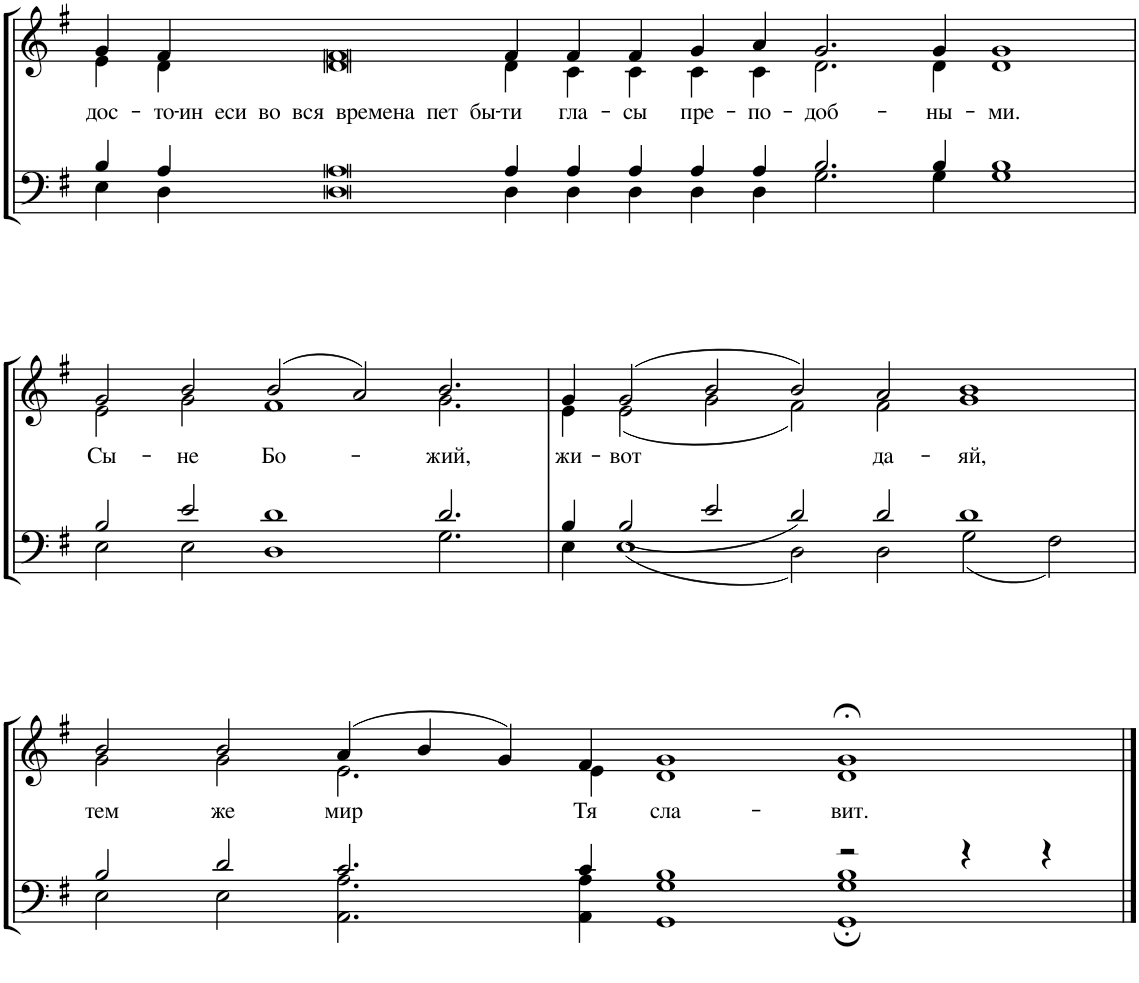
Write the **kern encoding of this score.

**kern	**kern	**text
*part1	*part1	*part1
*staff2	*staff1	*staff1
*I"Piano	*	*
*I'Pno.	*	*
!!LO:PB:g=z
*clefF4	*clefG2	*
*k[f#]	*k[f#]	*
*M63/4	*M63/4	*
=8	=8	=8
*^	*^	*
*	*^	*	*	*
!	!	!	!	!	!LO:LY:b
000ryy	4B/	4E\	4g/	4e\	дос-
!	!	!	!	!	!LO:LY:b
.	4A/	4D\	4f#/	4d\	-то-
!	!	!	!	!	!LO:LY:b
.	4A	4D	4f#	4d	-ин еси во вся времена пет бы-
!	!	!	!	!	!LO:LY:b
.	4A/	4D\	4f#/	4d\	-ти
!	!	!	!	!	!LO:LY:b
.	4A/	4D\	4f#/	4c\	гла-
!	!	!	!	!	!LO:LY:b
.	4A/	4D\	4f#/	4c\	-сы
!	!	!	!	!	!LO:LY:b
.	4A/	4D\	4g/	4c\	пре-
!	!	!	!	!	!LO:LY:b
.	4A/	4D\	4a/	4c\	-по-
!	!	!	!	!	!LO:LY:b
.	2.B/	2.G\	2.g/	2.d\	-доб-
!	!	!	!	!	!LO:LY:b
.	4B/	4G\	4g/	4d\	-ны-
!	!	!	!	!	!LO:LY:b
.	1B	1G	1g	1d	-ми.
.	1ryy	1ryy	000ryy	000ryy	.
.	1ryy	1ryy	.	.	.
.	1ryy	1ryy	.	.	.
.	1ryy	1ryy	.	.	.
4%31ryy	1ryy	1ryy	.	.	.
.	1ryy	1ryy	.	.	.
.	1ryy	1ryy	.	.	.
.	1ryy	1ryy	.	.	.
.	4%15ryy	4%15ryy	4%15ryy	4%15ryy	.
!!LO:LB:g=z	!!
=9	=9	=9	=9	=9	=9
!	!	!	!	!	!LO:LY:b
000ryy	2B/	2E\	2g/	2e\	Сы-
!	!	!	!	!	!LO:LY:b
.	2e/	2E\	2b/	2g\	-не
!	!	!	!	!	!LO:LY:b
.	1d	1D	(2b/	1f#	Бо-
.	.	.	2a/)	.	.
!	!	!	!	!	!LO:LY:b
.	2.d/	2.G\	2.b/	2.g\	-жий,
.	1ryy	1ryy	000ryy	000ryy	.
.	000.ryy	000.ryy	.	.	.
4%31ryy	.	.	.	.	.
.	.	.	00ryy	00ryy	.
.	.	.	1ryy	1ryy	.
=10	=10	=10	=10	=10	=10
!	!	!	!	!	!LO:LY:b
000ryy	4B/	4E\	4g/	4e\	жи-
!	!	!	!	!	!LO:LY:b
.	2B/	1E	(2g/	(2e\	-вот
.	2e/	.	2b/	2g\	.
.	2d/	2D\	2b/)	2f#\)	.
!	!	!	!	!	!LO:LY:b
.	2d/	2D\	2a/	2f#\	да-
!	!	!	!	!	!LO:LY:b
.	1d	2G\	1b	1g	-яй,
.	.	2F#\	.	.	.
.	1ryy	1ryy	000ryy	000ryy	.
.	1ryy	1ryy	.	.	.
.	1ryy	1ryy	.	.	.
.	1ryy	1ryy	.	.	.
.	1ryy	1ryy	.	.	.
4%31ryy	.	.	.	.	.
.	2%15ryy	2%15ryy	.	.	.
.	.	.	00ryy	00ryy	.
.	.	.	2ryy	2ryy	.
!!LO:LB:g=z	!!
=11	=11	=11	=11	=11	=11
!	!	!	!	!	!LO:LY:b
0.ryy	2B/	2E\	2b/	2g\	тем
!	!	!	!	!	!LO:LY:b
.	2d/	2E\	2b/	2g\	же
!	!	!	!	!	!LO:LY:b
.	2.c/	2.AA\ 2.A\	(4a/	2.e\	мир
.	.	.	4b/	.	.
.	.	.	4g/)	.	.
!	!	!	!	!	!LO:LY:b
.	4c/	4AA\ 4A\	4f#/	4e\	Тя
!	!	!	!	!	!LO:LY:b
.	1B	1GG 1G	1g	1d	сла-
!	!	!	!	!	!LO:LY:b
2r	1B	1GG; 1G;	1g;<	1d	-вит.
4r	.	.	.	.	.
4r	.	.	.	.	.
*v	*v	*v	*	*	*
*	*v	*v	*
==	==	==
*-	*-	*-
